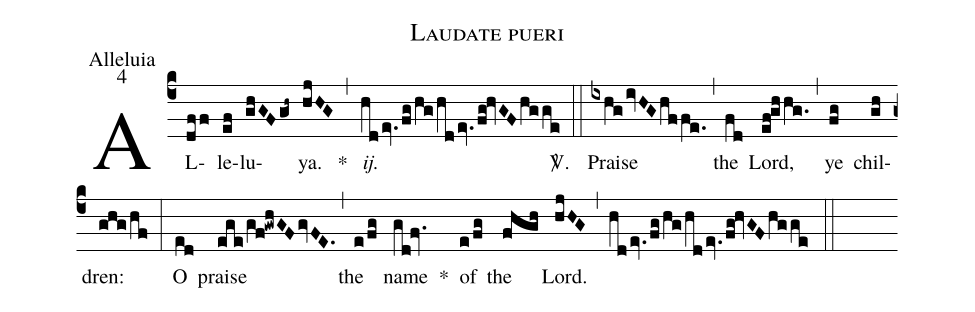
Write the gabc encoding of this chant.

name:Laudate pueri;
office-part:Alleluia;
mode:4;
%%
(c4) AL(dff)le(ef)lu(ghGFgh~)ya.(hjHG) *(,) <i>ij.</i>(hd/ev.fg/hg/hd/ev.fg!hvGF/hgge) <sp>V/</sp>.(::) Praise(ixhg/ivHG/hffe.) (,) the(fd) Lord,(ef!ghhg.) (,) ye(fg) chil(gh)dren:(ghg/hf) (:) O(ed) praise(ege/gf!gwhGF/gvFE.) (,) the(e/fg) name(gd!fv.1) *() of(e/fg) the(fhgh) Lord.(hjHG) (,) (hd/ev.fg/hg/hd/ev.fg!hvGF/hgge) (::)
